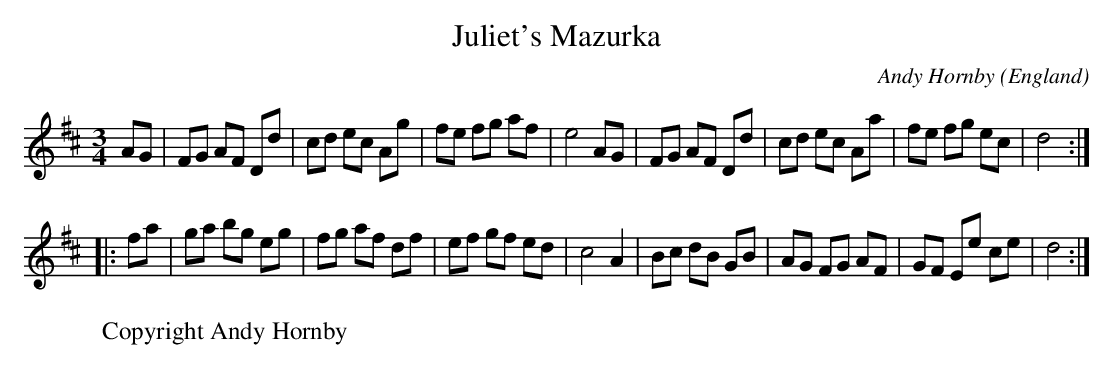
X:1
T:Juliet's Mazurka
O:England
M:3/4
C:Andy Hornby
K:D
AG|\
FG AF Dd|cd ec Ag|fe fg af|e4 AG|\
FG AF Dd|cd ec Aa|fe fg ec|d4:|
|:fa|\
ga bg eg|fg af df|ef gf ed|c4 A2|\
Bc dB GB|AG FG AF|GF Ee ce|d4:|
W:Copyright Andy Hornby
